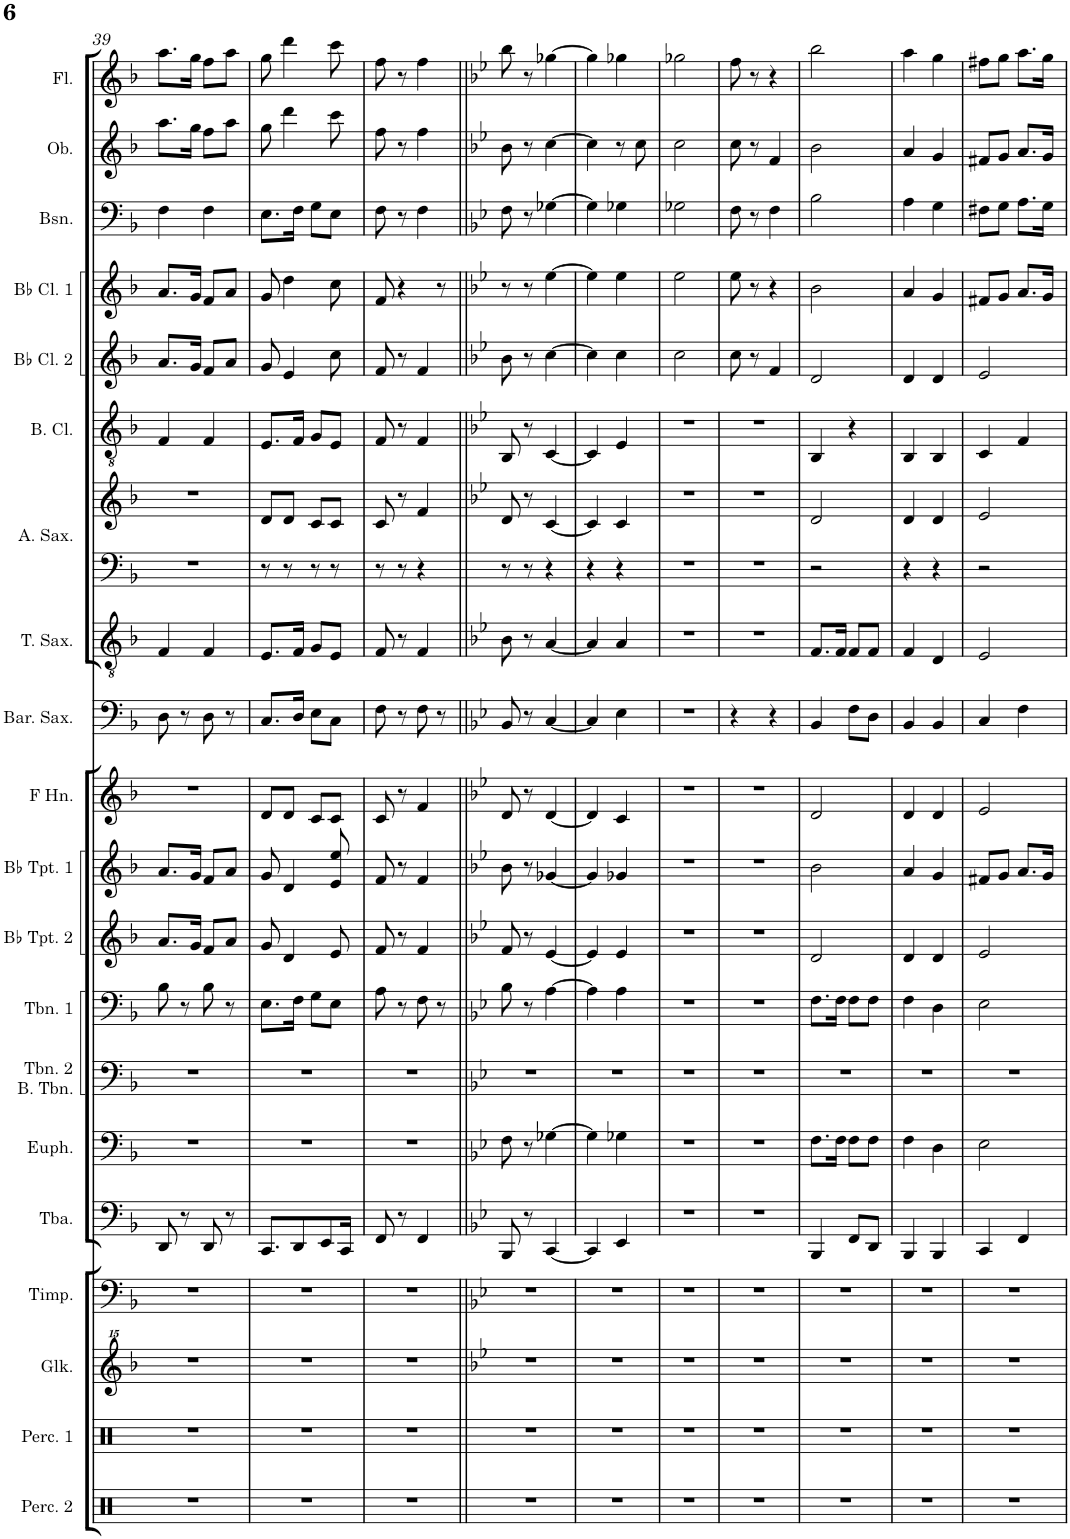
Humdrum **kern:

**kern	**kern	**kern	**kern	**kern	**kern	**kern	**kern	**kern	**kern	**kern	**kern	**kern	**kern	**kern	**kern	**kern	**kern	**kern	**kern	**kern
*part20	*part19	*part18	*part17	*part16	*part15	*part14	*part13	*part12	*part11	*part10	*part9	*part8	*part7	*part7	*part6	*part5	*part4	*part3	*part2	*part1
*staff21	*staff20	*staff19	*staff18	*staff17	*staff16	*staff15	*staff14	*staff13	*staff12	*staff11	*staff10	*staff9	*staff8	*staff7	*staff6	*staff5	*staff4	*staff3	*staff2	*staff1
*I"Percussion 2	*I"Percussion 1	*I"Glockenspiel	*I"Timpani	*I"Tuba	*I"Euphonium	*I"Trombone 2 Bass Trombone	*I"Trombone 1	*I"Bb Trumpet 2	*I"Bb Trumpet 1	*I"Horn in F	*I"Baritone Saxophone	*I"Tenor Saxophone	*I"Alto Saxophone	*	*I"Bass Clarinet	*I"Bb Clarinet 2	*I"Bb Clarinet 1	*I"Bassoon	*I"Oboe	*I"Flute
*I'Perc. 2	*I'Perc. 1	*I'Glk.	*I'Timp.	*I'Tba.	*I'Euph.	*I'Tbn. 2 B. Tbn.	*I'Tbn. 1	*I'Bb Tpt. 2	*I'Bb Tpt. 1	*	*I'Bar. Sax.	*I'T. Sax.	*I'A. Sax.	*	*I'B. Cl.	*I'Bb Cl. 2	*I'Bb Cl. 1	*I'Bsn.	*I'Ob.	*I'Fl.
!!LO:PB:g=z
*clefX	*clefX	*clefG^^2	*clefF4	*clefF4	*clefF4	*clefF4	*clefF4	*clefG2	*clefG2	*clefG2	*clefF4	*clefGv2	*clefF4	*clefG2	*clefGv2	*clefG2	*clefG2	*clefF4	*clefG2	*clefG2
*	*	*	*	*	*	*	*	*ITrd1c2	*ITrd1c2	*ITrd4c7	*ITrd12c21	*ITrd8c14	*ITrd5c9	*ITrd5c9	*ITrd8c14	*ITrd1c2	*ITrd1c2	*	*	*
*k[]	*k[]	*k[b-]	*k[b-]	*k[b-]	*k[b-]	*k[b-]	*k[b-]	*k[b-]	*k[b-]	*k[b-]	*k[b-]	*k[b-]	*k[b-]	*k[b-]	*k[b-]	*k[b-]	*k[b-]	*k[b-]	*k[b-]	*k[b-]
*M2/4	*M2/4	*M2/4	*M2/4	*M2/4	*M2/4	*M2/4	*M2/4	*M2/4	*M2/4	*M2/4	*M2/4	*M2/4	*M2/4	*M2/4	*M2/4	*M2/4	*M2/4	*M2/4	*M2/4	*M2/4
=39	=39	=39	=39	=39	=39	=39	=39	=39	=39	=39	=39	=39	=39	=39	=39	=39	=39	=39	=39	=39
2r	2r	2r	2r	8DD/	2r	2r	8B-\	8.a/L	8.a/L	2r	8D\	4F/	2r	2r	4F/	8.a/L	8.a/L	4F\	8.aa\L	8.aa\L
.	.	.	.	8r	.	.	8r	.	.	.	8r	.	.	.	.	.	.	.	.	.
.	.	.	.	.	.	.	.	16g/Jk	16g/Jk	.	.	.	.	.	.	16g/Jk	16g/Jk	.	16gg\Jk	16gg\Jk
.	.	.	.	8DD/	.	.	8B-\	8f/L	8f/L	.	8D\	4F/	.	.	4F/	8f/L	8f/L	4F\	8ff\L	8ff\L
.	.	.	.	8r	.	.	8r	8a/J	8a/J	.	8r	.	.	.	.	8a/J	8a/J	.	8aa\J	8aa\J
=40	=40	=40	=40	=40	=40	=40	=40	=40	=40	=40	=40	=40	=40	=40	=40	=40	=40	=40	=40	=40
2r	2r	2r	2r	8.CC/L	2r	2r	8.E\L	8g/	8g/	8d/L	8.C/L	8.E/L	8r	8d/L	8.E/L	8g/	8g/	8.E\L	8gg\	8gg\
.	.	.	.	.	.	.	.	4d/	4d/	8d/J	.	.	8r	8d/J	.	4e/	4dd\	.	4ddd\	4ddd\
.	.	.	.	8DD/	.	.	16F\Jk	.	.	.	16D/Jk	16F/Jk	.	.	16F/Jk	.	.	16F\Jk	.	.
.	.	.	.	.	.	.	8G\L	.	.	8c/L	8E\L	8G/L	8r	8c/L	8G/L	.	.	8G\L	.	.
.	.	.	.	8EE/	.	.	.	.	.	.	.	.	.	.	.	.	.	.	.	.
.	.	.	.	.	.	.	8E\J	8e/	8e/ 8ee/	8c/J	8C\J	8E/J	8r	8c/J	8E/J	8cc\	8cc\	8E\J	8ccc\	8ccc\
.	.	.	.	16CC/Jk	.	.	.	.	.	.	.	.	.	.	.	.	.	.	.	.
=41	=41	=41	=41	=41	=41	=41	=41	=41	=41	=41	=41	=41	=41	=41	=41	=41	=41	=41	=41	=41
2r	2r	2r	2r	8FF/	2r	2r	8A\	8f/	8f/	8c/	8F\	8F/	8r	8c/	8F/	8f/	8f/	8F\	8ff\	8ff\
.	.	.	.	8r	.	.	8r	8r	8r	8r	8r	8r	8r	8r	8r	8r	4r	8r	8r	8r
.	.	.	.	4FF/	.	.	8F\	4f/	4f/	4f/	8F\	4F/	4r	4f/	4F/	4f/	.	4F\	4ff\	4ff\
.	.	.	.	.	.	.	8r	.	.	.	8r	.	.	.	.	.	8r	.	.	.
=42||	=42||	=42||	=42||	=42||	=42||	=42||	=42||	=42||	=42||	=42||	=42||	=42||	=42||	=42||	=42||	=42||	=42||	=42||	=42||	=42||
*	*	*k[b-e-]	*k[b-e-]	*k[b-e-]	*k[b-e-]	*k[b-e-]	*k[b-e-]	*k[b-e-]	*k[b-e-]	*k[b-e-]	*k[b-e-]	*k[b-e-]	*	*k[b-e-]	*k[b-e-]	*k[b-e-]	*k[b-e-]	*k[b-e-]	*k[b-e-]	*k[b-e-]
2r	2r	2r	2r	8BBB-/	8F\	2r	8B-\	8f/	8b-\	8d/	8BB-/	8B-\	8r	8d/	8BB-/	8b-\	8r	8F\	8b-\	8bb-\
.	.	.	.	8r	8r	.	8r	8r	8r	8r	8r	8r	8r	8r	8r	8r	8r	8r	8r	8r
.	.	.	.	[4CC/	[4G-X\	.	[4A\	[4e-/	[4g-X/	[4d/	[4C/	[4A/	4r	[4c/	[4C/	[4cc\	[4ee-\	[4G-X\	[4cc\	[4gg-X\
=43	=43	=43	=43	=43	=43	=43	=43	=43	=43	=43	=43	=43	=43	=43	=43	=43	=43	=43	=43	=43
2r	2r	2r	2r	4CC/]	4G-\]	2r	4A\]	4e-/]	4g-/]	4d/]	4C/]	4A/]	4r	4c/]	4C/]	4cc\]	4ee-\]	4G-\]	4cc\]	4gg-\]
.	.	.	.	4EE-/	4G-X\	.	4A\	4e-/	4g-X/	4c/	4E-\	4A/	4r	4c/	4E-/	4cc\	4ee-\	4G-X\	8r	4gg-X\
.	.	.	.	.	.	.	.	.	.	.	.	.	.	.	.	.	.	.	8cc\	.
=44	=44	=44	=44	=44	=44	=44	=44	=44	=44	=44	=44	=44	=44	=44	=44	=44	=44	=44	=44	=44
2r	2r	2r	2r	2r	2r	2r	2r	2r	2r	2r	2r	2r	2r	2r	2r	2cc\	2ee-\	2G-X\	2cc\	2gg-X\
=45	=45	=45	=45	=45	=45	=45	=45	=45	=45	=45	=45	=45	=45	=45	=45	=45	=45	=45	=45	=45
2r	2r	2r	2r	2r	2r	2r	2r	2r	2r	2r	4r	2r	2r	2r	2r	8cc\	8ee-\	8F\	8cc\	8ff\
.	.	.	.	.	.	.	.	.	.	.	.	.	.	.	.	8r	8r	8r	8r	8r
.	.	.	.	.	.	.	.	.	.	.	4r	.	.	.	.	4f/	4r	4F\	4f/	4r
=46	=46	=46	=46	=46	=46	=46	=46	=46	=46	=46	=46	=46	=46	=46	=46	=46	=46	=46	=46	=46
2r	2r	2r	2r	4BBB-/	8.F\L	2r	8.F\L	2d/	2b-\	2d/	4BB-/	8.F/L	2r	2d/	4BB-/	2d/	2b-\	2B-\	2b-\	2bb-\
.	.	.	.	.	16F\Jk	.	16F\Jk	.	.	.	.	16F/Jk	.	.	.	.	.	.	.	.
.	.	.	.	8FF/L	8F\L	.	8F\L	.	.	.	8F\L	8F/L	.	.	4r	.	.	.	.	.
.	.	.	.	8DD/J	8F\J	.	8F\J	.	.	.	8D\J	8F/J	.	.	.	.	.	.	.	.
=47	=47	=47	=47	=47	=47	=47	=47	=47	=47	=47	=47	=47	=47	=47	=47	=47	=47	=47	=47	=47
2r	2r	2r	2r	4BBB-/	4F\	2r	4F\	4d/	4a/	4d/	4BB-/	4F/	4r	4d/	4BB-/	4d/	4a/	4A\	4a/	4aa\
.	.	.	.	4BBB-/	4D\	.	4D\	4d/	4g/	4d/	4BB-/	4D/	4r	4d/	4BB-/	4d/	4g/	4G\	4g/	4gg\
=48	=48	=48	=48	=48	=48	=48	=48	=48	=48	=48	=48	=48	=48	=48	=48	=48	=48	=48	=48	=48
2r	2r	2r	2r	4CC/	2E-\	2r	2E-\	2e-/	8f#X/L	2e-/	4C/	2E-/	2r	2e-/	4C/	2e-/	8f#X/L	8F#X\L	8f#X/L	8ff#X\L
.	.	.	.	.	.	.	.	.	8g/J	.	.	.	.	.	.	.	8g/J	8G\J	8g/J	8gg\J
.	.	.	.	4FF/	.	.	.	.	8.a/L	.	4F\	.	.	.	4F/	.	8.a/L	8.A\L	8.a/L	8.aa\L
.	.	.	.	.	.	.	.	.	16g/Jk	.	.	.	.	.	.	.	16g/Jk	16G\Jk	16g/Jk	16gg\Jk
=	=	=	=	=	=	=	=	=	=	=	=	=	=	=	=	=	=	=	=	=
*-	*-	*-	*-	*-	*-	*-	*-	*-	*-	*-	*-	*-	*-	*-	*-	*-	*-	*-	*-	*-
